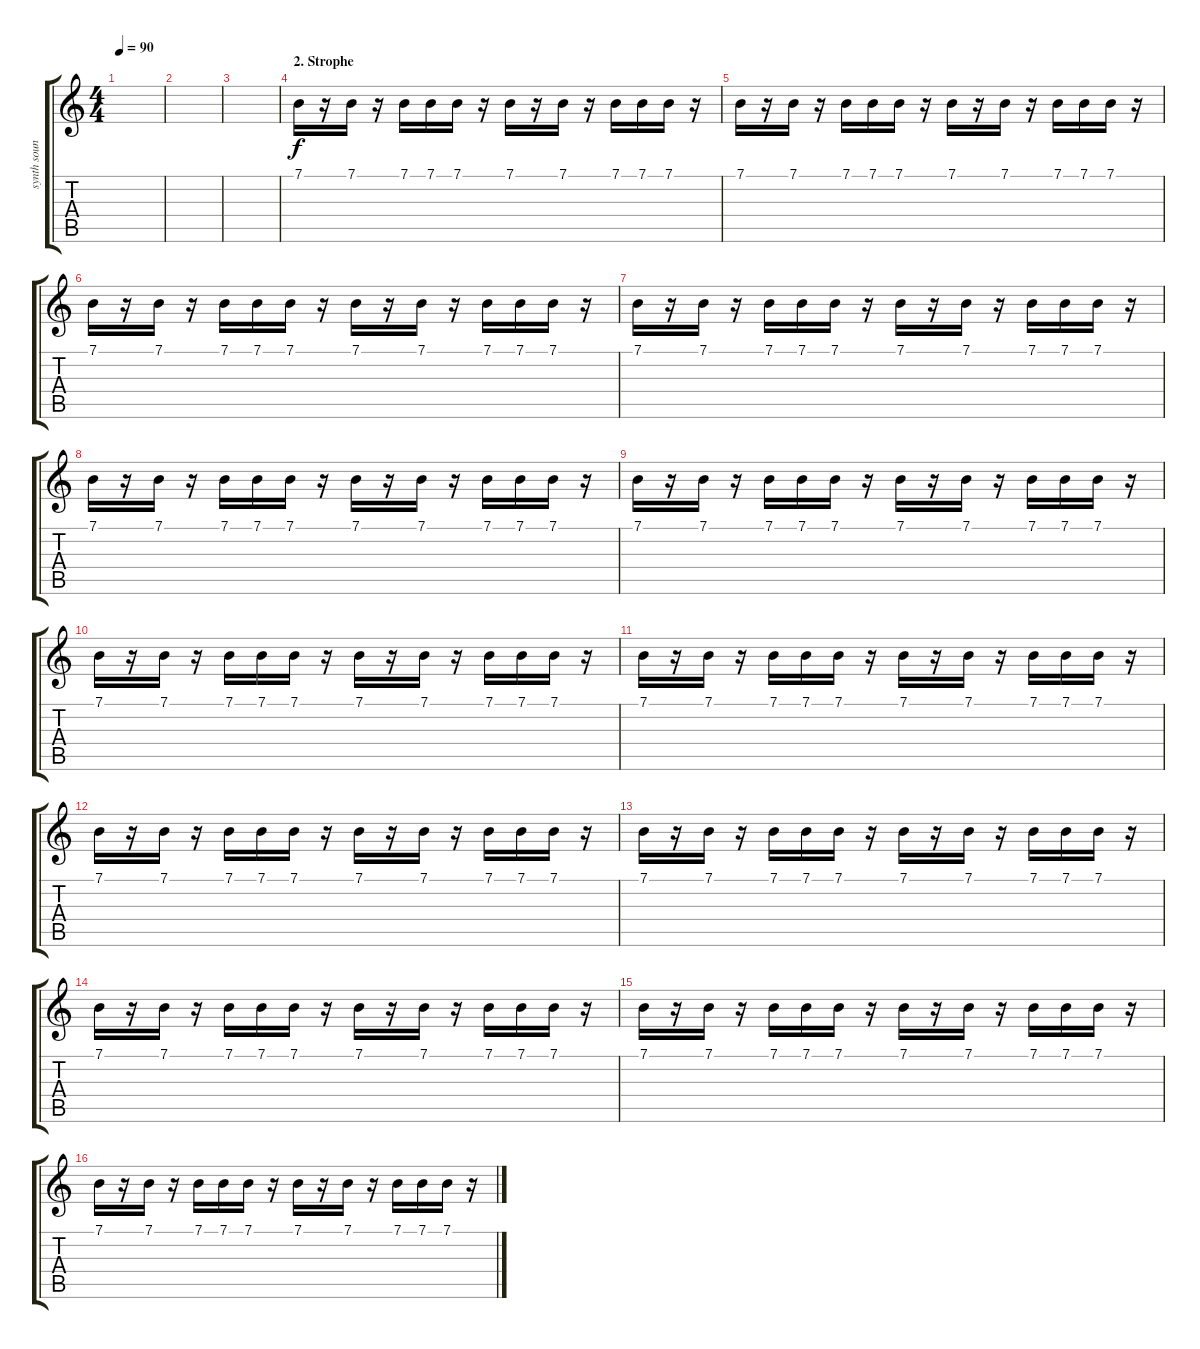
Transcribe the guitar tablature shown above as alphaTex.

\track ("synth sound" "synth soun") {instrument fx3crystal}
\staff {score tabs}
\tuning (E4 B3 G3 D3 A2 E2) {hide}
\ts (4 4)
\tempo 90
\clef g2
\ks c
|
|
|
\section ("" "2. Strophe")
7.1.16 r.16 7.1.16 r.16 7.1.16 7.1.16 7.1.16 r.16 7.1.16 r.16 7.1.16 r.16 7.1.16 7.1.16 7.1.16 r.16 |
7.1.16 r.16 7.1.16 r.16 7.1.16 7.1.16 7.1.16 r.16 7.1.16 r.16 7.1.16 r.16 7.1.16 7.1.16 7.1.16 r.16 |
7.1.16 r.16 7.1.16 r.16 7.1.16 7.1.16 7.1.16 r.16 7.1.16 r.16 7.1.16 r.16 7.1.16 7.1.16 7.1.16 r.16 |
7.1.16 r.16 7.1.16 r.16 7.1.16 7.1.16 7.1.16 r.16 7.1.16 r.16 7.1.16 r.16 7.1.16 7.1.16 7.1.16 r.16 |
7.1.16 r.16 7.1.16 r.16 7.1.16 7.1.16 7.1.16 r.16 7.1.16 r.16 7.1.16 r.16 7.1.16 7.1.16 7.1.16 r.16 |
7.1.16 r.16 7.1.16 r.16 7.1.16 7.1.16 7.1.16 r.16 7.1.16 r.16 7.1.16 r.16 7.1.16 7.1.16 7.1.16 r.16 |
7.1.16 r.16 7.1.16 r.16 7.1.16 7.1.16 7.1.16 r.16 7.1.16 r.16 7.1.16 r.16 7.1.16 7.1.16 7.1.16 r.16 |
7.1.16 r.16 7.1.16 r.16 7.1.16 7.1.16 7.1.16 r.16 7.1.16 r.16 7.1.16 r.16 7.1.16 7.1.16 7.1.16 r.16 |
7.1.16 r.16 7.1.16 r.16 7.1.16 7.1.16 7.1.16 r.16 7.1.16 r.16 7.1.16 r.16 7.1.16 7.1.16 7.1.16 r.16 |
7.1.16 r.16 7.1.16 r.16 7.1.16 7.1.16 7.1.16 r.16 7.1.16 r.16 7.1.16 r.16 7.1.16 7.1.16 7.1.16 r.16 |
7.1.16 r.16 7.1.16 r.16 7.1.16 7.1.16 7.1.16 r.16 7.1.16 r.16 7.1.16 r.16 7.1.16 7.1.16 7.1.16 r.16 |
7.1.16 r.16 7.1.16 r.16 7.1.16 7.1.16 7.1.16 r.16 7.1.16 r.16 7.1.16 r.16 7.1.16 7.1.16 7.1.16 r.16 |
7.1.16 r.16 7.1.16 r.16 7.1.16 7.1.16 7.1.16 r.16 7.1.16 r.16 7.1.16 r.16 7.1.16 7.1.16 7.1.16 r.16
